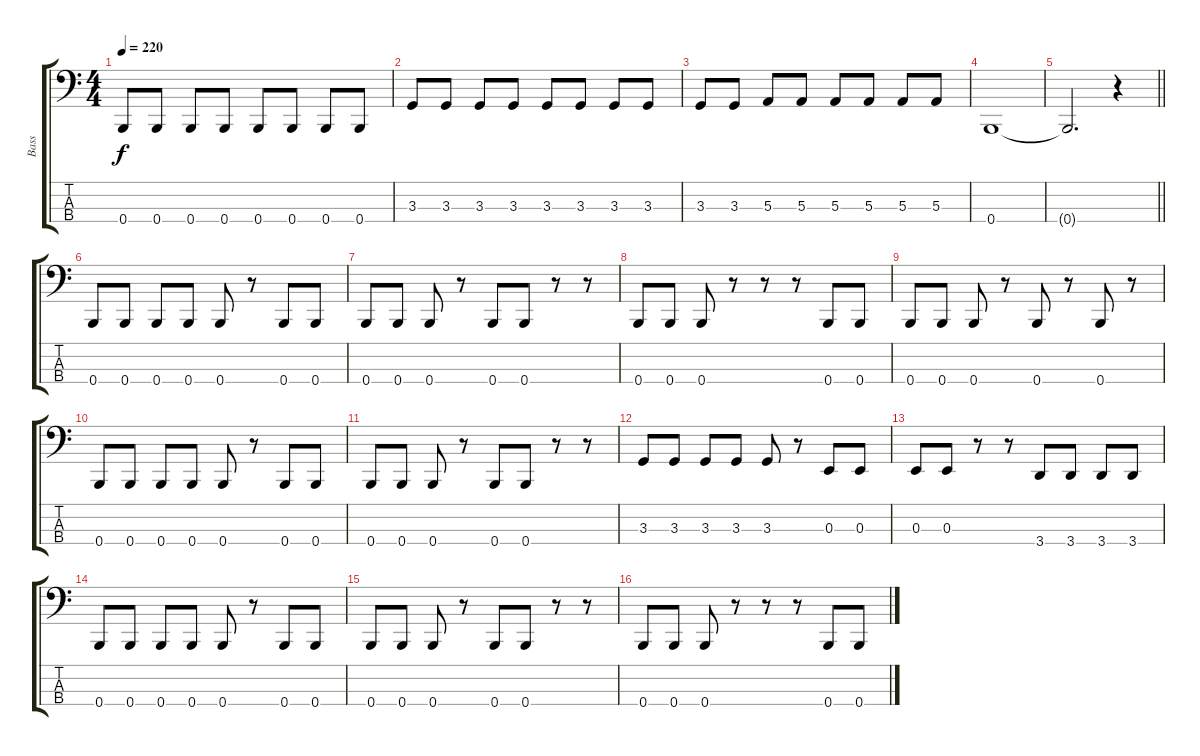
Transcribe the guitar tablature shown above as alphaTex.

\track ("Bass" "Bass") {instrument electricbasspick}
\staff {score tabs}
\tuning (D2 A1 E1 B0) {hide}
\ts (4 4)
\tempo 220
\clef f4
\ks c
0.4.8{dy f} 0.4.8 0.4.8 0.4.8 0.4.8 0.4.8 0.4.8 0.4.8 |
3.3.8 3.3.8 3.3.8 3.3.8 3.3.8 3.3.8 3.3.8 3.3.8 |
3.3.8 3.3.8 5.3.8 5.3.8 5.3.8 5.3.8 5.3.8 5.3.8 |
0.4.1 |
\barLineRight lightlight
0.4{t}.2{d} r.4 |
0.4.8 0.4.8 0.4.8 0.4.8 0.4.8 r.8 0.4.8 0.4.8 |
0.4.8 0.4.8 0.4.8 r.8 0.4.8 0.4.8 r.8 r.8 |
0.4.8 0.4.8 0.4.8 r.8 r.8 r.8 0.4.8 0.4.8 |
0.4.8 0.4.8 0.4.8 r.8 0.4.8 r.8 0.4.8 r.8 |
0.4.8 0.4.8 0.4.8 0.4.8 0.4.8 r.8 0.4.8 0.4.8 |
0.4.8 0.4.8 0.4.8 r.8 0.4.8 0.4.8 r.8 r.8 |
3.3.8 3.3.8 3.3.8 3.3.8 3.3.8 r.8 0.3.8 0.3.8 |
0.3.8 0.3.8 r.8 r.8 3.4.8 3.4.8 3.4.8 3.4.8 |
0.4.8 0.4.8 0.4.8 0.4.8 0.4.8 r.8 0.4.8 0.4.8 |
0.4.8 0.4.8 0.4.8 r.8 0.4.8 0.4.8 r.8 r.8 |
0.4.8 0.4.8 0.4.8 r.8 r.8 r.8 0.4.8 0.4.8
